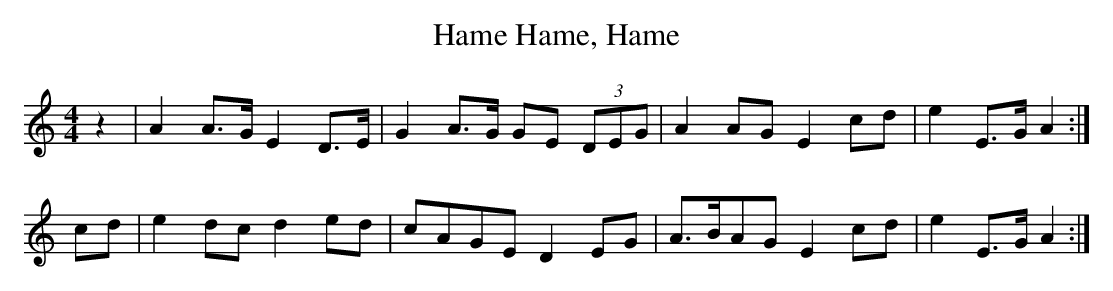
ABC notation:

X:1
T:Hame, Hame, Hame
M:4/4
L:1/8
K:Am
z2 | A2 A>G E2 D>E | G2 A>G GE (3DEG | A2 AG E2 cd | e2 E>G A2 :|
cd | e2 dc  d2 ed  | cAGE   D2   EG  | A>BAG E2 cd | e2 E>G A2 :|
